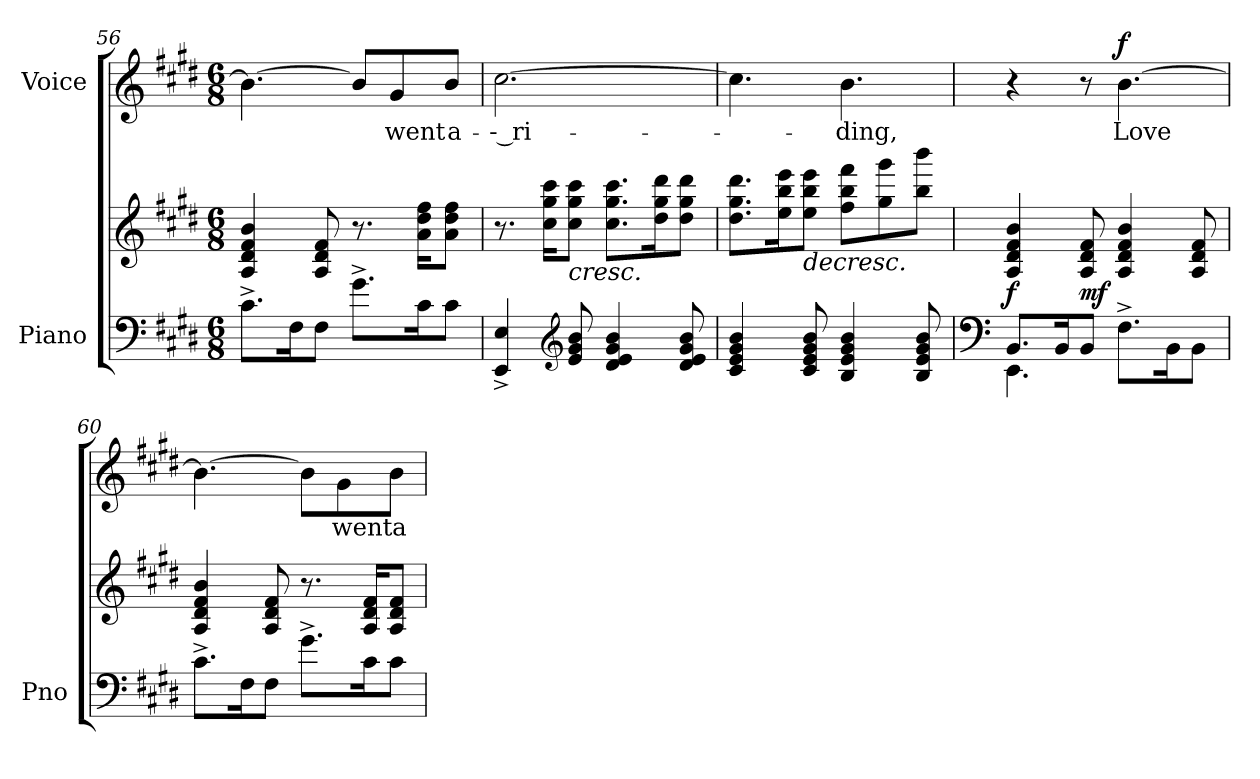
**kern	**kern	**dynam	**kern	**text	**dynam
*part2	*part2	*part2	*part1	*part1	*part1
*staff3	*staff2	*staff2/3	*staff1	*staff1	*staff1
*I"Piano	*	*	*I"Voice	*	*
*I'Pno	*	*	*	*	*
*clefF4	*clefG2	*	*clefG2	*	*
*k[f#c#g#d#]	*k[f#c#g#d#]	*	*k[f#c#g#d#]	*	*
*M6/8	*M6/8	*	*M6/8	*	*
=56	=56	=56	=56	=56	=56
8.c#^\L	4A/ 4d#/ 4f#/ 4b/	.	4.b\_	.	.
16F#\K	.	.	.	.	.
8F#\J	8A/ 8d#/ 8f#/	.	.	.	.
8.g#^\L	8.r	.	8b/L]	.	.
!	!	!	!	!LO:LY:b	!
.	.	.	8g#/	went	.
16c#\K	16a\ 16dd#\ 16ff#\KL	.	.	.	.
!	!	!	!	!LO:LY:b	!
8c#\J	8a\ 8dd#\ 8ff#\J	.	8b/J	a-	.
!!LO:LB:g=z
=57	=57	=57	=57	=57	=57
!	!	!	!	!LO:LY:b	!
4EE/^> 4E/^>	8.r	.	[2.cc#\	-- ri-	.
.	16cc#\ 16gg#\ 16ccc#\KL	.	.	.	.
*clefG2	*	*	*	*	*
!	!	!LO:HP:b	!	!	!
8e/ 8g#/ 8b/	8cc#\ 8gg#\ 8ccc#\J	<	.	.	.
4d#/ 4e/ 4g#/ 4b/	8.cc#\ 8.gg#\ 8.ccc#\L	.	.	.	.
.	16dd#\ 16gg#\ 16ddd#\K	.	.	.	.
8d#/ 8e/ 8g#/ 8b/	8dd#\ 8gg#\ 8ddd#\J	.	.	.	.
=58	=58	=58	=58	=58	=58
4c#/ 4e/ 4g#/ 4b/	8.dd#\ 8.gg#\ 8.ddd#\L	.	4.cc#\]	.	.
.	16ee\ 16bb\ 16eee\K	.	.	.	.
!	!	!LO:HP:b	!	!	!
8c#/ 8e/ 8g#/ 8b/	8ee\ 8bb\ 8eee\J	>	.	.	.
!	!	!	!	!LO:LY:b	!
4B/ 4e/ 4g#/ 4b/	8ff#\ 8bb\ 8fff#\L	.	4.b\	-ding,	.
.	8gg#\ 8ggg#\	.	.	.	.
8B/ 8e/ 8g#/ 8b/	8bb\ 8bbb\J	.	.	.	.
.	.	[	.	.	.
=59	=59	=59	=59	=59	=59
*clefF4	*	*	*	*	*
*^	*	*	*	*	*
!	!	!	!LO:DY:b	!	!	!
8.BB/L	4.EE\	4A/ 4d#/ 4f#/ 4b/	f	4r	.	.
16BB/K	.	.	.	.	.	.
!	!	!	!LO:DY:n=1:b	!	!	!
8BB/J	.	8A/ 8d#/ 8f#/	] mf	8r	.	.
!	!	!	!	!	!LO:LY:b	!LO:DY:a
8.F#^\L	4.ryy	4A/ 4d#/ 4f#/ 4b/	.	[4.b\	Love	f
16BB\K	.	.	.	.	.	.
8BB\J	.	8A/ 8d#/ 8f#/	.	.	.	.
*v	*v	*	*	*	*	*
=60	=60	=60	=60	=60	=60
8.c#^\L	4A/ 4d#/ 4f#/ 4b/	.	4.b\_	.	.
16F#\K	.	.	.	.	.
8F#\J	8A/ 8d#/ 8f#/	.	.	.	.
8.g#^\L	8.r	.	8b\L]	.	.
!	!	!	!	!LO:LY:b	!
.	.	.	8g#\	went	.
16c#\K	16A/ 16d#/ 16f#/KL	.	.	.	.
!	!	!	!	!LO:LY:b	!
8c#\J	8A/ 8d#/ 8f#/J	.	8b\J	a-	.
=	=	=	=	=	=
*-	*-	*-	*-	*-	*-
